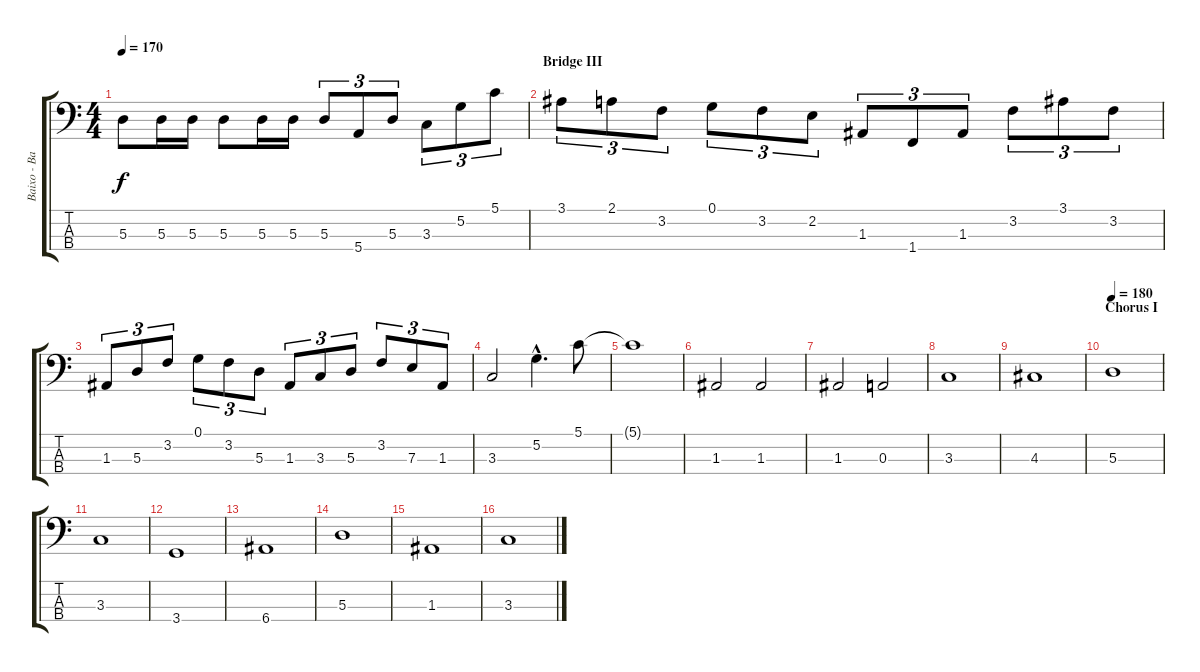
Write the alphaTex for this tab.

\track ("Baixo - Bass" "Baixo - Ba") {instrument electricbassfinger}
\staff {score tabs}
\tuning (G2 D2 A1 E1) {hide}
\ts (4 4)
\tempo 170
\clef f4
\ks c
5.3.8{dy f} 5.3.16 5.3.16 5.3.8 5.3.16 5.3.16 5.3.8{tu (3 2)} 5.4.8{tu (3 2)} 5.3.8{tu (3 2)} 3.3.8{tu (3 2)} 5.2.8{tu (3 2)} 5.1.8{tu (3 2)} |
\section ("" "Bridge III")
3.1.8{tu (3 2)} 2.1.8{tu (3 2)} 3.2.8{tu (3 2)} 0.1.8{tu (3 2)} 3.2.8{tu (3 2)} 2.2.8{tu (3 2)} 1.3.8{tu (3 2)} 1.4.8{tu (3 2)} 1.3.8{tu (3 2)} 3.2.8{tu (3 2)} 3.1.8{tu (3 2)} 3.2.8{tu (3 2)} |
1.3.8{tu (3 2)} 5.3.8{tu (3 2)} 3.2.8{tu (3 2)} 0.1.8{tu (3 2)} 3.2.8{tu (3 2)} 5.3.8{tu (3 2)} 1.3.8{tu (3 2)} 3.3.8{tu (3 2)} 5.3.8{tu (3 2)} 3.2.8{tu (3 2)} 7.3.8{tu (3 2)} 1.3.8{tu (3 2)} |
3.3.2 5.2{hac}.4{d} 5.1.8 |
5.1{t}.1 |
1.3.2 1.3.2 |
1.3.2 0.3.2 |
3.3.1 |
4.3.1 |
\section ("" "Chorus I")
\tempo 180
5.3.1 |
3.3.1 |
3.4.1 |
6.4.1 |
5.3.1 |
1.3.1 |
3.3.1
